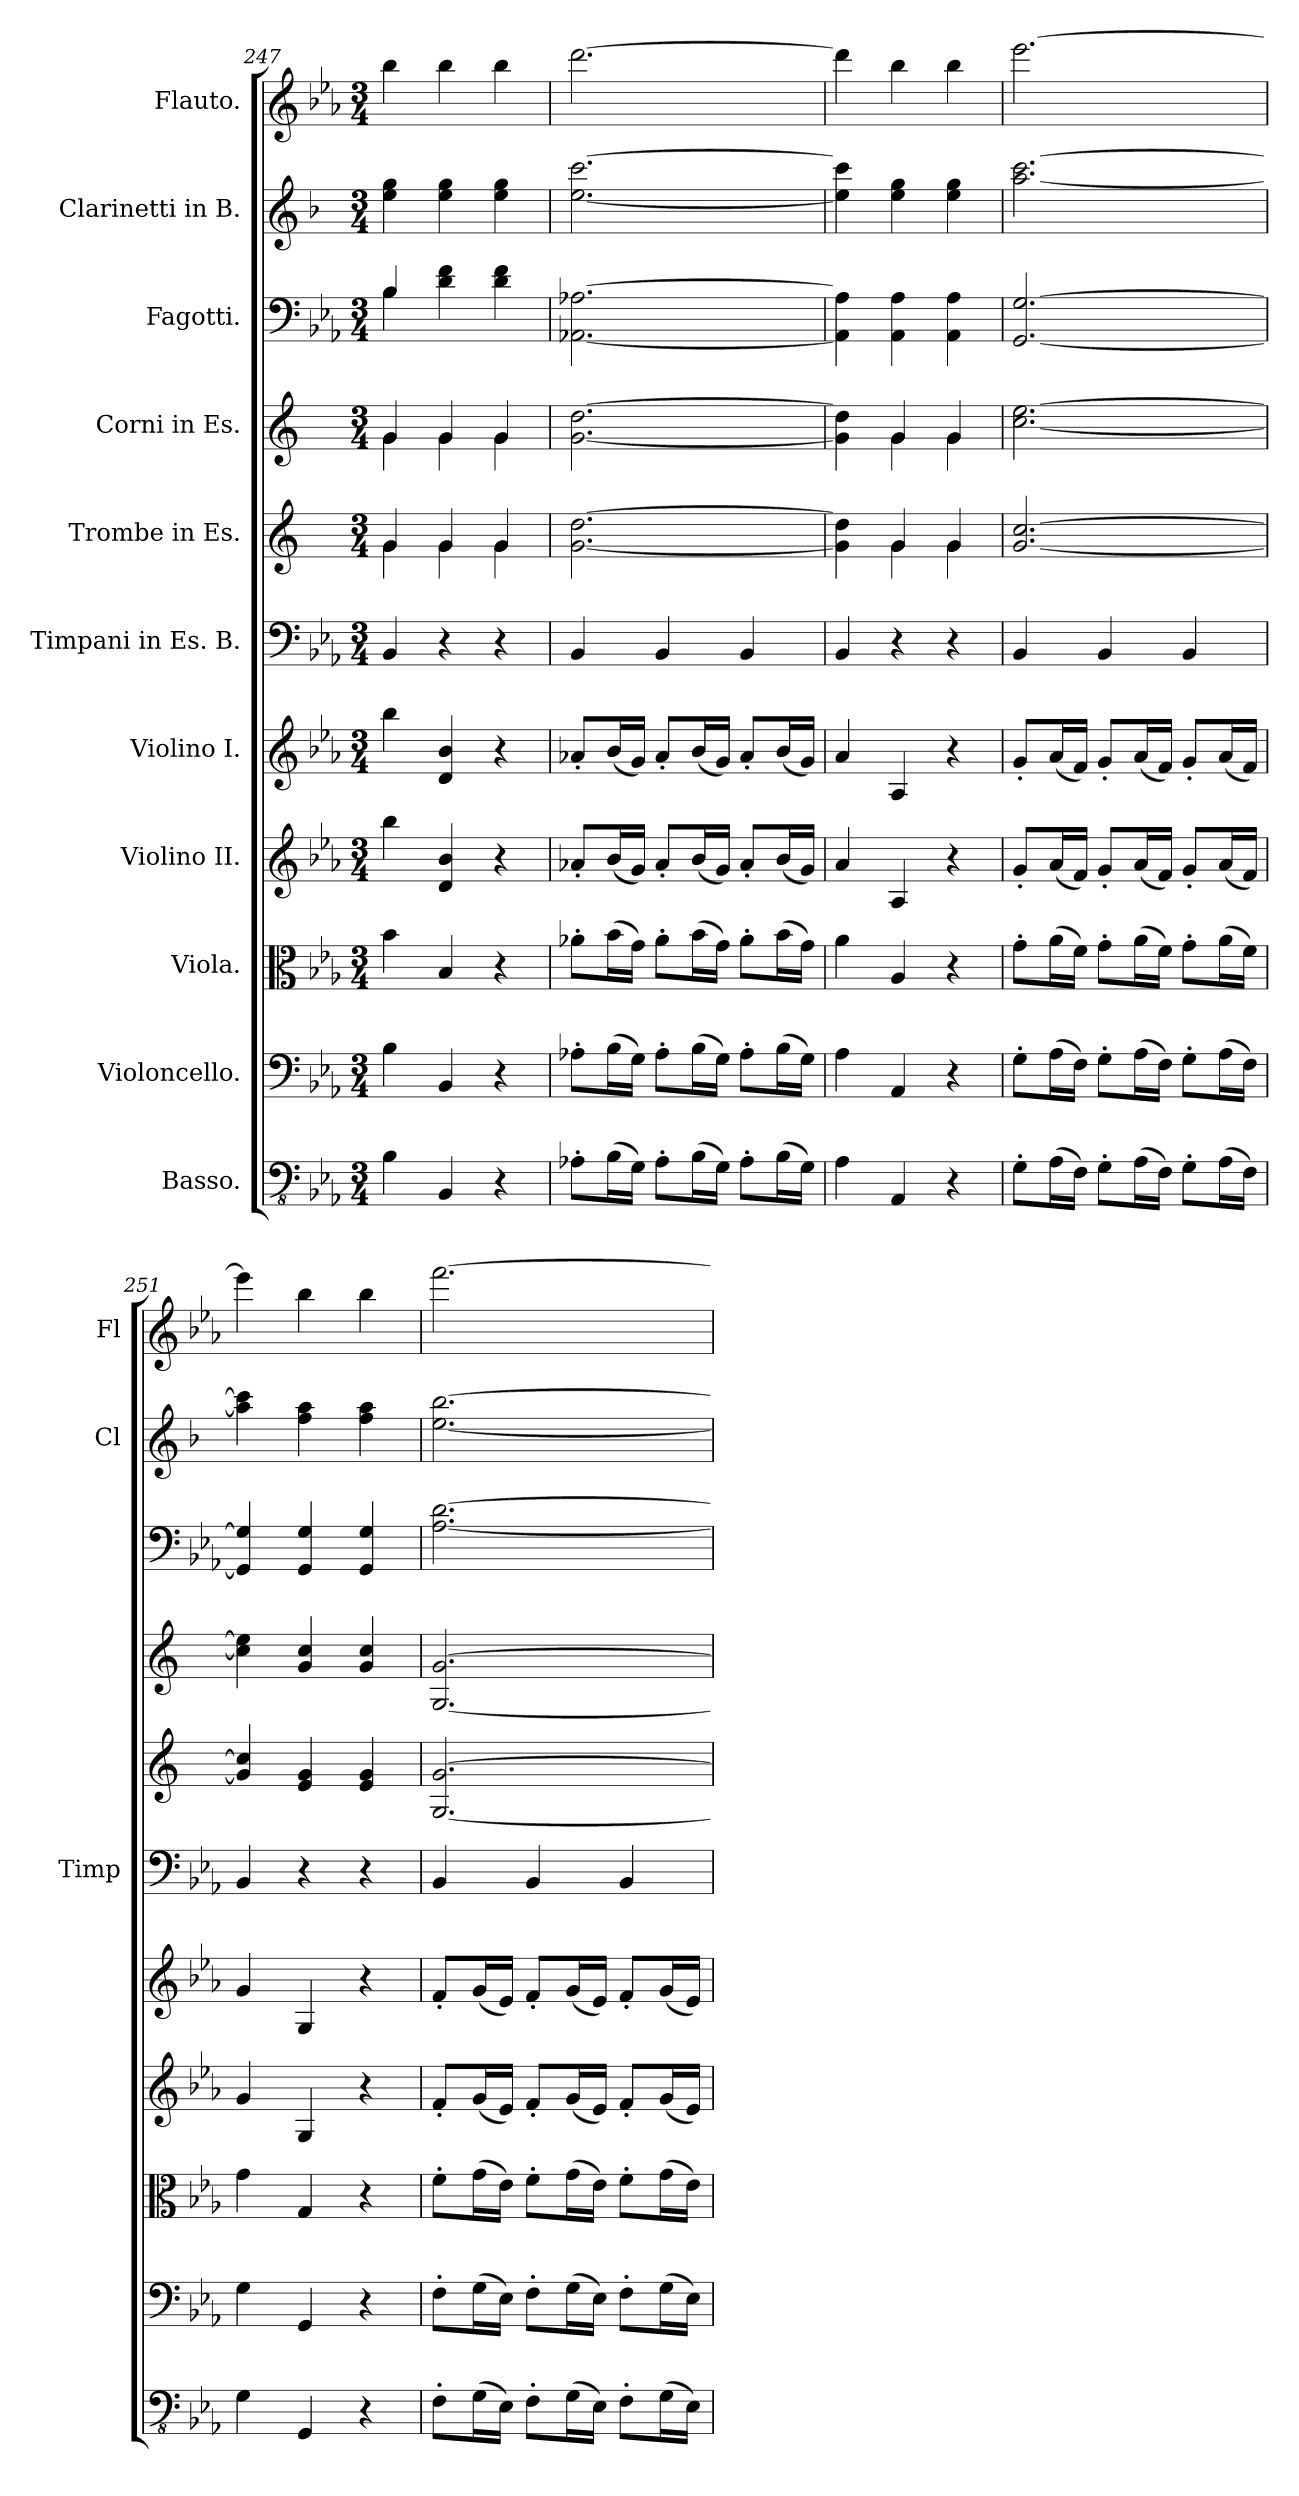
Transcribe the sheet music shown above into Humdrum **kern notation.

**kern	**kern	**kern	**kern	**kern	**kern	**kern	**kern	**kern	**kern	**kern
*part11	*part10	*part9	*part8	*part7	*part6	*part5	*part4	*part3	*part2	*part1
*staff11	*staff10	*staff9	*staff8	*staff7	*staff6	*staff5	*staff4	*staff3	*staff2	*staff1
*I"Basso.	*I"Violoncello.	*I"Viola.	*I"Violino II.	*I"Violino I.	*I"Timpani in Es. B.	*I"Trombe in Es.	*I"Corni in Es.	*I"Fagotti.	*I"Clarinetti in B.	*I"Flauto.
*	*	*	*	*	*I'Timp	*	*	*	*I'Cl	*I'Fl
*clefFv4	*clefF4	*clefC3	*clefG2	*clefG2	*clefF4	*clefG2	*clefG2	*clefF4	*clefG2	*clefG2
*	*	*	*	*	*	*ITrd-2c-3	*ITrd5c9	*	*ITrd1c2	*
*k[b-e-a-]	*k[b-e-a-]	*k[b-e-a-]	*k[b-e-a-]	*k[b-e-a-]	*k[b-e-a-]	*k[b-e-a-]	*k[b-e-a-]	*k[b-e-a-]	*k[b-e-a-]	*k[b-e-a-]
*M3/4	*M3/4	*M3/4	*M3/4	*M3/4	*M3/4	*M3/4	*M3/4	*M3/4	*M3/4	*M3/4
=247	=247	=247	=247	=247	=247	=247	=247	=247	=247	=247
*	*	*	*	*	*	*^	*^	*^	*	*
4BB-\	4B-\	4b-\	4bb-\	4bb-\	4BB-/	4b-/	4b-\	4B-/	4B-\	4B-/	4B-\	4dd\ 4ff\	4bb-\
4BBB-/	4BB-/	4B-/	4d/ 4b-/	4d/ 4b-/	4r	4b-/	4b-\	4B-/	4B-\	4d\ 4f\	2ryy	4dd\ 4ff\	4bb-\
4r	4r	4r	4r	4r	4r	4b-/	4b-\	4B-/	4B-\	4d\ 4f\	.	4dd\ 4ff\	4bb-\
*	*	*	*	*	*	*v	*v	*	*	*v	*v	*	*
*	*	*	*	*	*	*	*v	*v	*	*	*
!!LO:LB:g=z
=248	=248	=248	=248	=248	=248	=248	=248	=248	=248	=248
8AA-X'\L	8A-X'\L	8a-X'\L	8a-X'/L	8a-X'/L	4BB-/	[2.b-\ [2.ff\	[2.B-\ [2.f\	[2.AA-X\ [2.A-X\	[2.dd\ [2.bb-\	[2.ddd\
(>16BB-\L	(>16B-\L	(>16b-\L	(<16b-/L	(<16b-/L	.	.	.	.	.	.
16GG\JJ)	16G\JJ)	16g\JJ)	16g/JJ)	16g/JJ)	.	.	.	.	.	.
8AA-'\L	8A-'\L	8a-'\L	8a-'/L	8a-'/L	4BB-/	.	.	.	.	.
(>16BB-\L	(>16B-\L	(>16b-\L	(<16b-/L	(<16b-/L	.	.	.	.	.	.
16GG\JJ)	16G\JJ)	16g\JJ)	16g/JJ)	16g/JJ)	.	.	.	.	.	.
8AA-'\L	8A-'\L	8a-'\L	8a-'/L	8a-'/L	4BB-/	.	.	.	.	.
(>16BB-\L	(>16B-\L	(>16b-\L	(<16b-/L	(<16b-/L	.	.	.	.	.	.
16GG\JJ)	16G\JJ)	16g\JJ)	16g/JJ)	16g/JJ)	.	.	.	.	.	.
=249	=249	=249	=249	=249	=249	=249	=249	=249	=249	=249
*	*	*	*	*	*	*^	*^	*	*	*
4AA-\	4A-\	4a-\	4a-/	4a-/	4BB-/	4b-\] 4ff\]	4ryy	4B-\] 4f\]	4ryy	4AA-\] 4A-\]	4dd\] 4bb-\]	4ddd\]
4AAA-/	4AA-/	4A-/	4A-/	4A-/	4r	4b-/	4b-\	4B-/	4B-\	4AA-\ 4A-\	4dd\ 4ff\	4bb-\
4r	4r	4r	4r	4r	4r	4b-/	4b-\	4B-/	4B-\	4AA-\ 4A-\	4dd\ 4ff\	4bb-\
*	*	*	*	*	*	*v	*v	*	*	*	*	*
*	*	*	*	*	*	*	*v	*v	*	*	*
=250	=250	=250	=250	=250	=250	=250	=250	=250	=250	=250
8GG'\L	8G'\L	8g'\L	8g'/L	8g'/L	4BB-/	[2.b-/ [2.ee-/	[2.e-\ [2.g\	[2.GG/ [2.G/	[2.gg\ [2.bb-\	[2.eee-\
(>16AA-\L	(>16A-\L	(>16a-\L	(<16a-/L	(<16a-/L	.	.	.	.	.	.
16FF\JJ)	16F\JJ)	16f\JJ)	16f/JJ)	16f/JJ)	.	.	.	.	.	.
8GG'\L	8G'\L	8g'\L	8g'/L	8g'/L	4BB-/	.	.	.	.	.
(>16AA-\L	(>16A-\L	(>16a-\L	(<16a-/L	(<16a-/L	.	.	.	.	.	.
16FF\JJ)	16F\JJ)	16f\JJ)	16f/JJ)	16f/JJ)	.	.	.	.	.	.
8GG'\L	8G'\L	8g'\L	8g'/L	8g'/L	4BB-/	.	.	.	.	.
(>16AA-\L	(>16A-\L	(>16a-\L	(<16a-/L	(<16a-/L	.	.	.	.	.	.
16FF\JJ)	16F\JJ)	16f\JJ)	16f/JJ)	16f/JJ)	.	.	.	.	.	.
=251	=251	=251	=251	=251	=251	=251	=251	=251	=251	=251
4GG\	4G\	4g\	4g/	4g/	4BB-/	4b-/] 4ee-/]	4e-\] 4g\]	4GG/] 4G/]	4gg\] 4bb-\]	4eee-\]
4GGG/	4GG/	4G/	4G/	4G/	4r	4g/ 4b-/	4B-/ 4e-/	4GG/ 4G/	4ee-\ 4gg\	4bb-\
4r	4r	4r	4r	4r	4r	4g/ 4b-/	4B-/ 4e-/	4GG/ 4G/	4ee-\ 4gg\	4bb-\
=252	=252	=252	=252	=252	=252	=252	=252	=252	=252	=252
8FF'\L	8F'\L	8f'\L	8f'/L	8f'/L	4BB-/	[2.B-/ [2.b-/	[2.BB-/ [2.B-/	[2.A-\ [2.d\	[2.dd\ [2.aa-\	[2.fff\
(>16GG\L	(>16G\L	(>16g\L	(<16g/L	(<16g/L	.	.	.	.	.	.
16EE-\JJ)	16E-\JJ)	16e-\JJ)	16e-/JJ)	16e-/JJ)	.	.	.	.	.	.
8FF'\L	8F'\L	8f'\L	8f'/L	8f'/L	4BB-/	.	.	.	.	.
(>16GG\L	(>16G\L	(>16g\L	(<16g/L	(<16g/L	.	.	.	.	.	.
16EE-\JJ)	16E-\JJ)	16e-\JJ)	16e-/JJ)	16e-/JJ)	.	.	.	.	.	.
8FF'\L	8F'\L	8f'\L	8f'/L	8f'/L	4BB-/	.	.	.	.	.
(>16GG\L	(>16G\L	(>16g\L	(<16g/L	(<16g/L	.	.	.	.	.	.
16EE-\JJ)	16E-\JJ)	16e-\JJ)	16e-/JJ)	16e-/JJ)	.	.	.	.	.	.
=	=	=	=	=	=	=	=	=	=	=
*-	*-	*-	*-	*-	*-	*-	*-	*-	*-	*-
